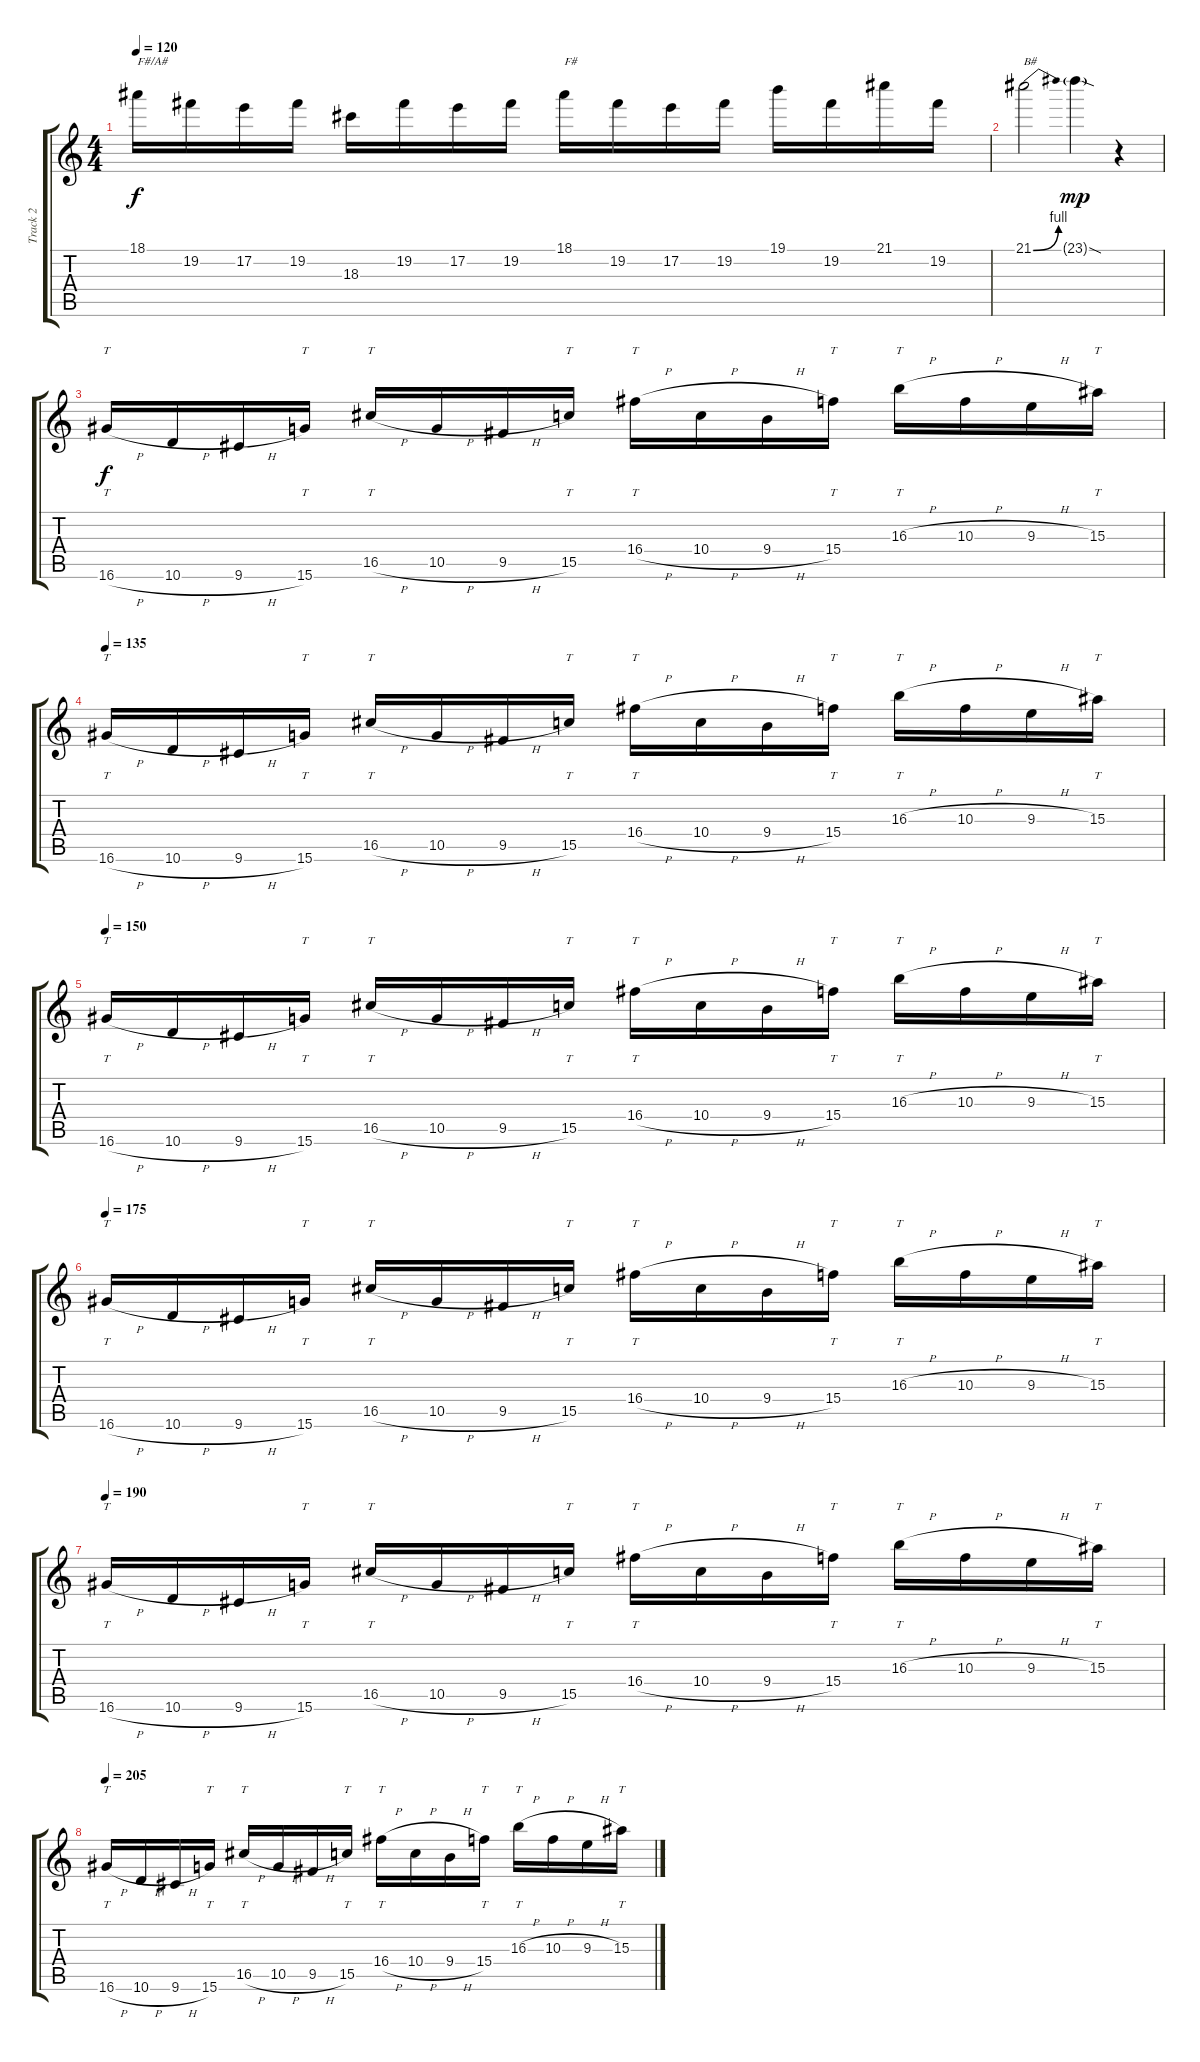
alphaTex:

\track ("Track 2" "Track 2") {instrument distortionguitar}
\staff {score tabs}
\tuning (E4 B3 G3 D3 A2 E2) {hide}
\ts (4 4)
\tempo 120
\clef g2
\ks c
18.1.16{txt "F#/A#" dy f} 19.2.16 17.2.16 19.2.16 18.3.16 19.2.16 17.2.16 19.2.16 18.1.16{txt "F#"} 19.2.16 17.2.16 19.2.16 19.1.16 19.2.16 21.1.16 19.2.16 |
21.1{be (bend 0 0 60 4)}.2{txt "B#"} 23.1{sod g}.4{dy mp} r.4 |
16.6{h}.16{tt dy f} 10.6{h}.16 9.6{h}.16 15.6.16{tt} 16.5{h}.16{tt} 10.5{h}.16 9.5{h}.16 15.5.16{tt} 16.4{h}.16{tt} 10.4{h}.16 9.4{h}.16 15.4.16{tt} 16.3{h}.16{tt} 10.3{h}.16 9.3{h}.16 15.3.16{tt} |
\tempo 135
16.6{h}.16{tt} 10.6{h}.16 9.6{h}.16 15.6.16{tt} 16.5{h}.16{tt} 10.5{h}.16 9.5{h}.16 15.5.16{tt} 16.4{h}.16{tt} 10.4{h}.16 9.4{h}.16 15.4.16{tt} 16.3{h}.16{tt} 10.3{h}.16 9.3{h}.16 15.3.16{tt} |
\tempo 150
16.6{h}.16{tt} 10.6{h}.16 9.6{h}.16 15.6.16{tt} 16.5{h}.16{tt} 10.5{h}.16 9.5{h}.16 15.5.16{tt} 16.4{h}.16{tt} 10.4{h}.16 9.4{h}.16 15.4.16{tt} 16.3{h}.16{tt} 10.3{h}.16 9.3{h}.16 15.3.16{tt} |
\tempo 175
16.6{h}.16{tt} 10.6{h}.16 9.6{h}.16 15.6.16{tt} 16.5{h}.16{tt} 10.5{h}.16 9.5{h}.16 15.5.16{tt} 16.4{h}.16{tt} 10.4{h}.16 9.4{h}.16 15.4.16{tt} 16.3{h}.16{tt} 10.3{h}.16 9.3{h}.16 15.3.16{tt} |
\tempo 190
16.6{h}.16{tt} 10.6{h}.16 9.6{h}.16 15.6.16{tt} 16.5{h}.16{tt} 10.5{h}.16 9.5{h}.16 15.5.16{tt} 16.4{h}.16{tt} 10.4{h}.16 9.4{h}.16 15.4.16{tt} 16.3{h}.16{tt} 10.3{h}.16 9.3{h}.16 15.3.16{tt} |
\tempo 205
16.6{h}.16{tt} 10.6{h}.16 9.6{h}.16 15.6.16{tt} 16.5{h}.16{tt} 10.5{h}.16 9.5{h}.16 15.5.16{tt} 16.4{h}.16{tt} 10.4{h}.16 9.4{h}.16 15.4.16{tt} 16.3{h}.16{tt} 10.3{h}.16 9.3{h}.16 15.3.16{tt}
